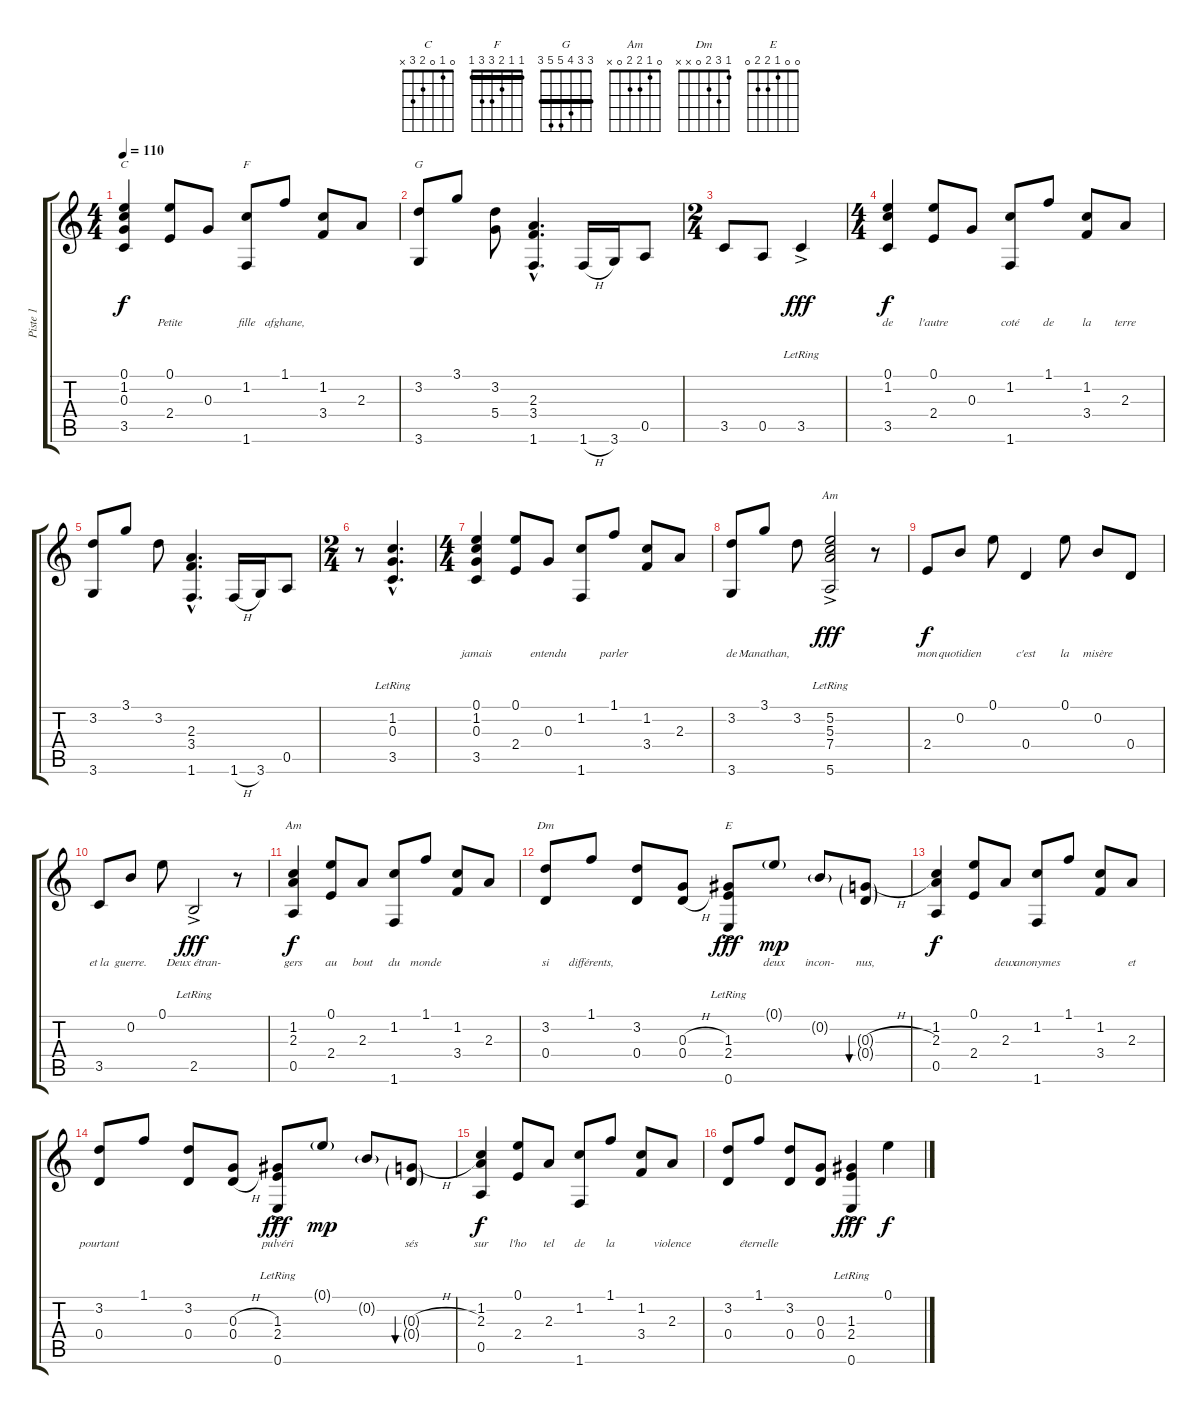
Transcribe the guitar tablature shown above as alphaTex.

\track ("Piste 1" "Piste 1") {instrument acousticguitarsteel}
\staff {score tabs}
\tuning (E4 B3 G3 D3 A2 E2) {hide}
\chord ("C" 0 1 0 2 3 x)
\chord ("F" 1 1 2 3 3 1) {barre 1}
\chord ("G" 3 3 4 5 5 3) {barre 3}
\chord ("Am" x 5 5 7 7 5) {firstfret 5 barre 5}
\chord ("Am" 0 1 2 2 0 x)
\chord ("Dm" 1 3 2 0 x x)
\chord ("E" 0 0 1 2 2 0)
\ts (4 4)
\tempo 110
\clef g2
\ks c
(0.1 1.2 0.3 3.5).4{ch "C" lyrics (0 "") lyrics (1 "") lyrics (2 "") lyrics (3 "") lyrics (4 "") dy f} (0.1 2.4).8{lyrics (0 "Petite") lyrics (1 "") lyrics (2 "") lyrics (3 "") lyrics (4 "")} 0.3.8{lyrics (0 "") lyrics (1 "") lyrics (2 "") lyrics (3 "") lyrics (4 "")} (1.2 1.6).8{ch "F" lyrics (0 "fille") lyrics (1 "") lyrics (2 "") lyrics (3 "") lyrics (4 "")} 1.1.8{lyrics (0 "afghane,") lyrics (1 "") lyrics (2 "") lyrics (3 "") lyrics (4 "")} (1.2 3.4).8{lyrics (0 "") lyrics (1 "") lyrics (2 "") lyrics (3 "") lyrics (4 "")} 2.3.8{lyrics (0 "") lyrics (1 "") lyrics (2 "") lyrics (3 "") lyrics (4 "")} |
(3.2 3.6).8{ch "G" lyrics (0 "") lyrics (1 "") lyrics (2 "") lyrics (3 "") lyrics (4 "")} 3.1.8{lyrics (0 "") lyrics (1 "") lyrics (2 "") lyrics (3 "") lyrics (4 "")} (3.2 5.4).8{lyrics (0 "") lyrics (1 "") lyrics (2 "") lyrics (3 "") lyrics (4 "")} (2.3{hac} 3.4{hac} 1.6{hac}).4{d lyrics (0 "") lyrics (1 "") lyrics (2 "") lyrics (3 "") lyrics (4 "")} 1.6{h}.16{lyrics (0 "") lyrics (1 "") lyrics (2 "") lyrics (3 "") lyrics (4 "")} 3.6.16{lyrics (0 "") lyrics (1 "") lyrics (2 "") lyrics (3 "") lyrics (4 "")} 0.5.8{lyrics (0 "") lyrics (1 "") lyrics (2 "") lyrics (3 "") lyrics (4 "")} |
\ts (2 4)
3.5.8{lyrics (0 "") lyrics (1 "") lyrics (2 "") lyrics (3 "") lyrics (4 "")} 0.5.8{lyrics (0 "") lyrics (1 "") lyrics (2 "") lyrics (3 "") lyrics (4 "")} 3.5{ac lr}.4{lyrics (0 "") lyrics (1 "") lyrics (2 "") lyrics (3 "") lyrics (4 "") dy fff} |
\ts (4 4)
(0.1 1.2 3.5).4{lyrics (0 "de") lyrics (1 "") lyrics (2 "") lyrics (3 "") lyrics (4 "") dy f} (0.1 2.4).8{lyrics (0 "l'autre") lyrics (1 "") lyrics (2 "") lyrics (3 "") lyrics (4 "")} 0.3.8{lyrics (0 "") lyrics (1 "") lyrics (2 "") lyrics (3 "") lyrics (4 "")} (1.2 1.6).8{lyrics (0 "coté") lyrics (1 "") lyrics (2 "") lyrics (3 "") lyrics (4 "")} 1.1.8{lyrics (0 "de") lyrics (1 "") lyrics (2 "") lyrics (3 "") lyrics (4 "")} (1.2 3.4).8{lyrics (0 "la") lyrics (1 "") lyrics (2 "") lyrics (3 "") lyrics (4 "")} 2.3.8{lyrics (0 "terre") lyrics (1 "") lyrics (2 "") lyrics (3 "") lyrics (4 "")} |
(3.2 3.6).8{lyrics (0 "") lyrics (1 "") lyrics (2 "") lyrics (3 "") lyrics (4 "")} 3.1.8{lyrics (0 "") lyrics (1 "") lyrics (2 "") lyrics (3 "") lyrics (4 "")} 3.2.8{lyrics (0 "") lyrics (1 "") lyrics (2 "") lyrics (3 "") lyrics (4 "")} (2.3{hac} 3.4{hac} 1.6{hac}).4{d lyrics (0 "") lyrics (1 "") lyrics (2 "") lyrics (3 "") lyrics (4 "")} 1.6{h}.16{lyrics (0 "") lyrics (1 "") lyrics (2 "") lyrics (3 "") lyrics (4 "")} 3.6.16{lyrics (0 "") lyrics (1 "") lyrics (2 "") lyrics (3 "") lyrics (4 "")} 0.5.8{lyrics (0 "") lyrics (1 "") lyrics (2 "") lyrics (3 "") lyrics (4 "")} |
\ts (2 4)
r.8 (1.2{hac} 0.3{hac} 3.5{hac lr}).4{d lyrics (0 "") lyrics (1 "") lyrics (2 "") lyrics (3 "") lyrics (4 "")} |
\ts (4 4)
(0.1 1.2 0.3 3.5).4{lyrics (0 "jamais") lyrics (1 "") lyrics (2 "") lyrics (3 "") lyrics (4 "")} (0.1 2.4).8{lyrics (0 "") lyrics (1 "") lyrics (2 "") lyrics (3 "") lyrics (4 "")} 0.3.8{lyrics (0 "entendu") lyrics (1 "") lyrics (2 "") lyrics (3 "") lyrics (4 "")} (1.2 1.6).8{lyrics (0 "") lyrics (1 "") lyrics (2 "") lyrics (3 "") lyrics (4 "")} 1.1.8{lyrics (0 "parler") lyrics (1 "") lyrics (2 "") lyrics (3 "") lyrics (4 "")} (1.2 3.4).8{lyrics (0 "") lyrics (1 "") lyrics (2 "") lyrics (3 "") lyrics (4 "")} 2.3.8{lyrics (0 "") lyrics (1 "") lyrics (2 "") lyrics (3 "") lyrics (4 "")} |
(3.2 3.6).8{lyrics (0 "de") lyrics (1 "") lyrics (2 "") lyrics (3 "") lyrics (4 "")} 3.1.8{lyrics (0 "Manathan,") lyrics (1 "") lyrics (2 "") lyrics (3 "") lyrics (4 "")} 3.2.8{lyrics (0 "") lyrics (1 "") lyrics (2 "") lyrics (3 "") lyrics (4 "")} (5.2{ac lr} 5.3{ac lr} 7.4{ac lr} 5.6{ac lr}).2{ch "Am" lyrics (0 "") lyrics (1 "") lyrics (2 "") lyrics (3 "") lyrics (4 "") dy fff} r.8 |
2.4.8{lyrics (0 "mon") lyrics (1 "") lyrics (2 "") lyrics (3 "") lyrics (4 "") dy f} 0.2.8{lyrics (0 "quotidien") lyrics (1 "") lyrics (2 "") lyrics (3 "") lyrics (4 "")} 0.1.8{lyrics (0 "") lyrics (1 "") lyrics (2 "") lyrics (3 "") lyrics (4 "")} 0.4.4{lyrics (0 "c'est") lyrics (1 "") lyrics (2 "") lyrics (3 "") lyrics (4 "")} 0.1.8{lyrics (0 "la") lyrics (1 "") lyrics (2 "") lyrics (3 "") lyrics (4 "")} 0.2.8{lyrics (0 "misère") lyrics (1 "") lyrics (2 "") lyrics (3 "") lyrics (4 "")} 0.4.8{lyrics (0 "") lyrics (1 "") lyrics (2 "") lyrics (3 "") lyrics (4 "")} |
3.5.8{lyrics (0 "et la") lyrics (1 "") lyrics (2 "") lyrics (3 "") lyrics (4 "")} 0.2.8{lyrics (0 "guerre.") lyrics (1 "") lyrics (2 "") lyrics (3 "") lyrics (4 "")} 0.1.8{lyrics (0 "") lyrics (1 "") lyrics (2 "") lyrics (3 "") lyrics (4 "")} 2.5{ac lr}.2{lyrics (0 "Deux étran-") lyrics (1 "") lyrics (2 "") lyrics (3 "") lyrics (4 "") dy fff} r.8 |
(1.2 2.3 0.5).4{ch "Am" lyrics (0 "gers") lyrics (1 "") lyrics (2 "") lyrics (3 "") lyrics (4 "") dy f} (0.1 2.4).8{lyrics (0 "au") lyrics (1 "") lyrics (2 "") lyrics (3 "") lyrics (4 "")} 2.3.8{lyrics (0 "bout") lyrics (1 "") lyrics (2 "") lyrics (3 "") lyrics (4 "")} (1.2 1.6).8{lyrics (0 "du") lyrics (1 "") lyrics (2 "") lyrics (3 "") lyrics (4 "")} 1.1.8{lyrics (0 "monde") lyrics (1 "") lyrics (2 "") lyrics (3 "") lyrics (4 "")} (1.2 3.4).8{lyrics (0 "") lyrics (1 "") lyrics (2 "") lyrics (3 "") lyrics (4 "")} 2.3.8{lyrics (0 "") lyrics (1 "") lyrics (2 "") lyrics (3 "") lyrics (4 "")} |
(3.2 0.4).8{ch "Dm" lyrics (0 "si") lyrics (1 "") lyrics (2 "") lyrics (3 "") lyrics (4 "")} 1.1.8{lyrics (0 "différents,") lyrics (1 "") lyrics (2 "") lyrics (3 "") lyrics (4 "")} (3.2 0.4).8{lyrics (0 "") lyrics (1 "") lyrics (2 "") lyrics (3 "") lyrics (4 "")} (0.3{h} 0.4{h}).8{lyrics (0 "") lyrics (1 "") lyrics (2 "") lyrics (3 "") lyrics (4 "")} (1.3{ac lr} 2.4{ac lr} 0.6{ac lr}).8{ch "E" lyrics (0 "") lyrics (1 "") lyrics (2 "") lyrics (3 "") lyrics (4 "") dy fff} 0.1{g}.8{lyrics (0 "deux") lyrics (1 "") lyrics (2 "") lyrics (3 "") lyrics (4 "") dy mp} 0.2{g}.8{lyrics (0 "incon-") lyrics (1 "") lyrics (2 "") lyrics (3 "") lyrics (4 "")} (0.3{h g} 0.4{g}).8{bu 120 lyrics (0 "nus,") lyrics (1 "") lyrics (2 "") lyrics (3 "") lyrics (4 "")} |
(1.2 2.3 0.5).4{lyrics (0 "") lyrics (1 "") lyrics (2 "") lyrics (3 "") lyrics (4 "") dy f} (0.1 2.4).8{lyrics (0 "") lyrics (1 "") lyrics (2 "") lyrics (3 "") lyrics (4 "")} 2.3.8{lyrics (0 "deux") lyrics (1 "") lyrics (2 "") lyrics (3 "") lyrics (4 "")} (1.2 1.6).8{lyrics (0 "anonymes") lyrics (1 "") lyrics (2 "") lyrics (3 "") lyrics (4 "")} 1.1.8{lyrics (0 "") lyrics (1 "") lyrics (2 "") lyrics (3 "") lyrics (4 "")} (1.2 3.4).8{lyrics (0 "") lyrics (1 "") lyrics (2 "") lyrics (3 "") lyrics (4 "")} 2.3.8{lyrics (0 "et") lyrics (1 "") lyrics (2 "") lyrics (3 "") lyrics (4 "")} |
(3.2 0.4).8{lyrics (0 "pourtant") lyrics (1 "") lyrics (2 "") lyrics (3 "") lyrics (4 "")} 1.1.8{lyrics (0 "") lyrics (1 "") lyrics (2 "") lyrics (3 "") lyrics (4 "")} (3.2 0.4).8{lyrics (0 "") lyrics (1 "") lyrics (2 "") lyrics (3 "") lyrics (4 "")} (0.3{h} 0.4{h}).8{lyrics (0 "") lyrics (1 "") lyrics (2 "") lyrics (3 "") lyrics (4 "")} (1.3{ac lr} 2.4{ac lr} 0.6{ac lr}).8{lyrics (0 "pulvéri") lyrics (1 "") lyrics (2 "") lyrics (3 "") lyrics (4 "") dy fff} 0.1{g}.8{lyrics (0 "") lyrics (1 "") lyrics (2 "") lyrics (3 "") lyrics (4 "") dy mp} 0.2{g}.8{lyrics (0 "") lyrics (1 "") lyrics (2 "") lyrics (3 "") lyrics (4 "")} (0.3{h g} 0.4{g}).8{bu 120 lyrics (0 "sés") lyrics (1 "") lyrics (2 "") lyrics (3 "") lyrics (4 "")} |
(1.2 2.3 0.5).4{lyrics (0 "sur") lyrics (1 "") lyrics (2 "") lyrics (3 "") lyrics (4 "") dy f} (0.1 2.4).8{lyrics (0 "l'ho") lyrics (1 "") lyrics (2 "") lyrics (3 "") lyrics (4 "")} 2.3.8{lyrics (0 "tel") lyrics (1 "") lyrics (2 "") lyrics (3 "") lyrics (4 "")} (1.2 1.6).8{lyrics (0 "de") lyrics (1 "") lyrics (2 "") lyrics (3 "") lyrics (4 "")} 1.1.8{lyrics (0 "la") lyrics (1 "") lyrics (2 "") lyrics (3 "") lyrics (4 "")} (1.2 3.4).8{lyrics (0 "") lyrics (1 "") lyrics (2 "") lyrics (3 "") lyrics (4 "")} 2.3.8{lyrics (0 "violence") lyrics (1 "") lyrics (2 "") lyrics (3 "") lyrics (4 "")} |
(3.2 0.4).8{lyrics (0 "") lyrics (1 "") lyrics (2 "") lyrics (3 "") lyrics (4 "")} 1.1.8{lyrics (0 "éternelle") lyrics (1 "") lyrics (2 "") lyrics (3 "") lyrics (4 "")} (3.2 0.4).8{lyrics (0 "") lyrics (1 "") lyrics (2 "") lyrics (3 "") lyrics (4 "")} (0.3 0.4).8{lyrics (0 "") lyrics (1 "") lyrics (2 "") lyrics (3 "") lyrics (4 "")} (1.3{ac lr} 2.4{ac lr} 0.6{ac lr}).4{lyrics (0 "") lyrics (1 "") lyrics (2 "") lyrics (3 "") lyrics (4 "") dy fff} 0.1.4{lyrics (0 "") lyrics (1 "") lyrics (2 "") lyrics (3 "") lyrics (4 "") dy f}
